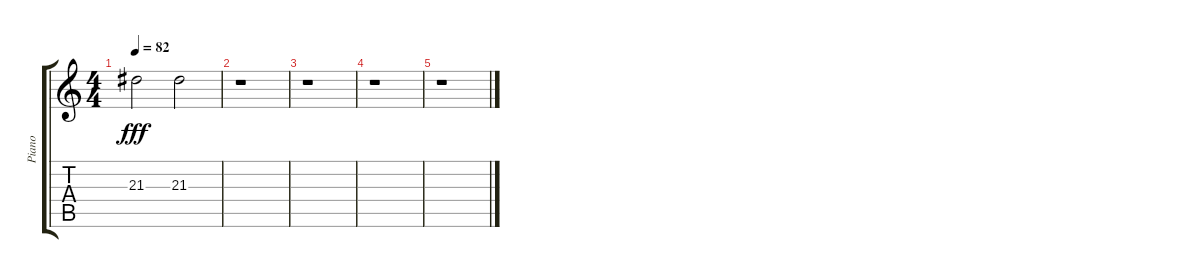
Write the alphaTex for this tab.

\track ("Piano" "Piano") {instrument acousticgrandpiano}
\staff {score tabs}
\tuning (Eb4 Bb3 Gb3 Db3 Ab2 Db2) {hide}
\ts (4 4)
\tempo 82
\clef g2
\ks c
21.3.2{dy fff} 21.3.2 |
r.1 |
r.1 |
r.1 |
r.1
